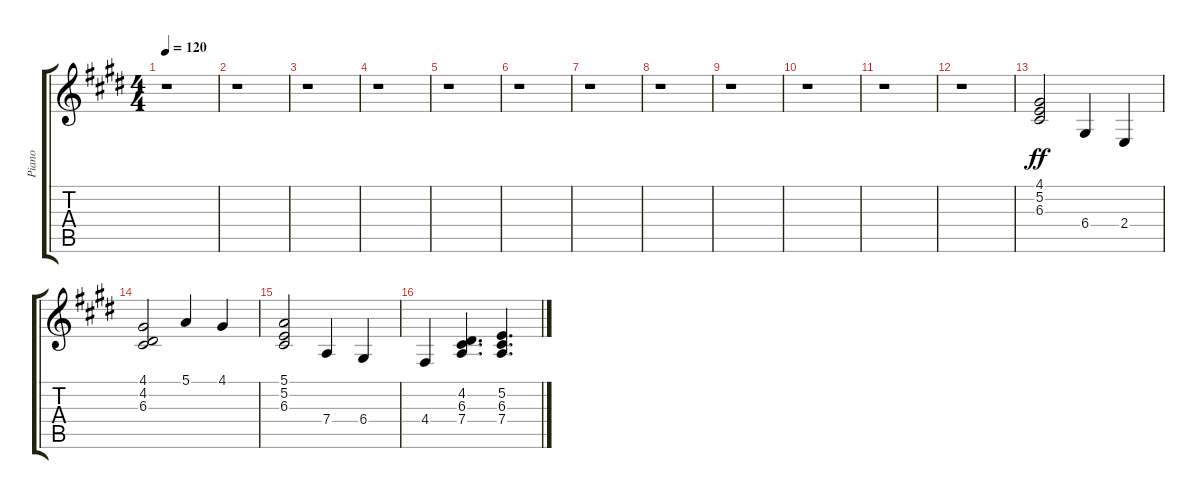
\track ("Piano" "Piano") {instrument acousticgrandpiano}
\staff {score tabs}
\tuning (E4 B3 G3 D3 A2 E2) {hide}
\ts (4 4)
\tempo 120
\clef g2
\ks e
r.1{dy ff} |
r.1 |
r.1 |
r.1 |
r.1 |
r.1 |
r.1 |
r.1 |
r.1 |
r.1 |
r.1 |
r.1 |
(4.1 5.2 6.3).2 6.4.4 2.4.4 |
(4.1 4.2 6.3).2 5.1.4 4.1.4 |
(5.1 5.2 6.3).2 7.4.4 6.4.4 |
4.4.4 (4.2 6.3 7.4).4{d} (5.2 6.3 7.4).4{d}
